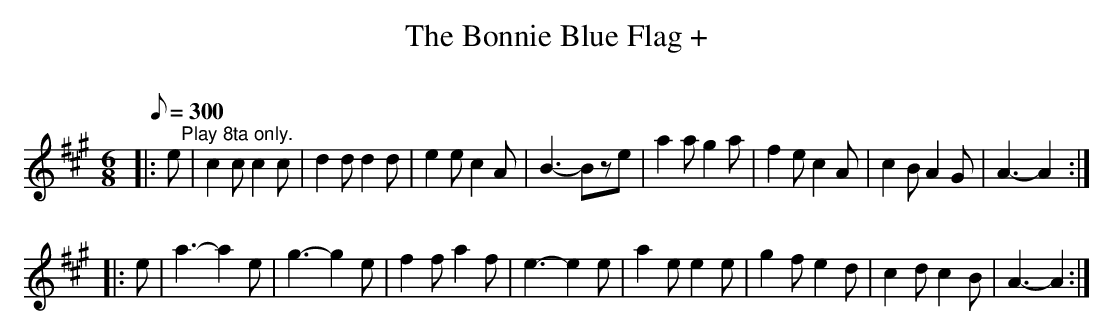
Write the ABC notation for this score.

X:1
T:The Bonnie Blue Flag +
C:
M:6/8
L:1/8
Q:1/8=300
K:A
|: e"^Play 8ta only."|c2 c c2 c|d2 d d2 d|e2 e c2 A|B3-Bze|a2 a g2 a|f2ec2A|c2BA2G|A3-A2 :|
|: e|a3-a2e|g3-g2e|f2fa2f|e3-e2e|a2ee2e|g2fe2d|c2dc2B|A3-A2 :|
